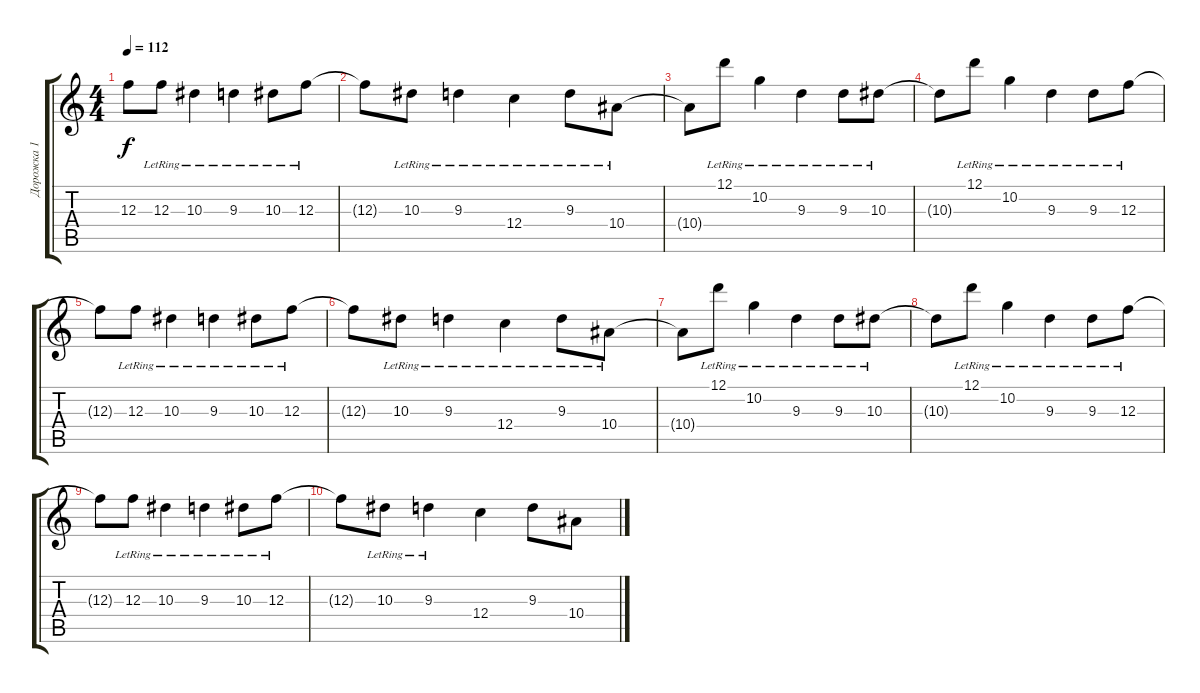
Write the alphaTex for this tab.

\track ("Дорожка 1" "Дорожка 1") {instrument acousticguitarsteel}
\staff {score tabs}
\tuning (D4 A3 F3 C3 G2 C2) {hide}
\ts (4 4)
\tempo 112
\clef g2
\ks c
12.3{t}.8{dy f} 12.3{lr}.8 10.3{lr}.4 9.3{lr}.4 10.3{lr}.8 12.3{lr}.8 |
12.3{t}.8 10.3{lr}.8 9.3{lr}.4 12.4{lr}.4 9.3{lr}.8 10.4{lr}.8 |
10.4{t}.8 12.1{lr}.8 10.2{lr}.4 9.3{lr}.4 9.3{lr}.8 10.3{lr}.8 |
10.3{t}.8 12.1{lr}.8 10.2{lr}.4 9.3{lr}.4 9.3{lr}.8 12.3{lr}.8 |
12.3{t}.8 12.3{lr}.8 10.3{lr}.4 9.3{lr}.4 10.3{lr}.8 12.3{lr}.8 |
12.3{t}.8 10.3{lr}.8 9.3{lr}.4 12.4{lr}.4 9.3{lr}.8 10.4{lr}.8 |
10.4{t}.8 12.1{lr}.8 10.2{lr}.4 9.3{lr}.4 9.3{lr}.8 10.3{lr}.8 |
10.3{t}.8 12.1{lr}.8 10.2{lr}.4 9.3{lr}.4 9.3{lr}.8 12.3{lr}.8 |
12.3{t}.8 12.3{lr}.8 10.3{lr}.4 9.3{lr}.4 10.3{lr}.8 12.3{lr}.8 |
12.3{t}.8 10.3{lr}.8 9.3{lr}.4 12.4.4 9.3.8 10.4.8
